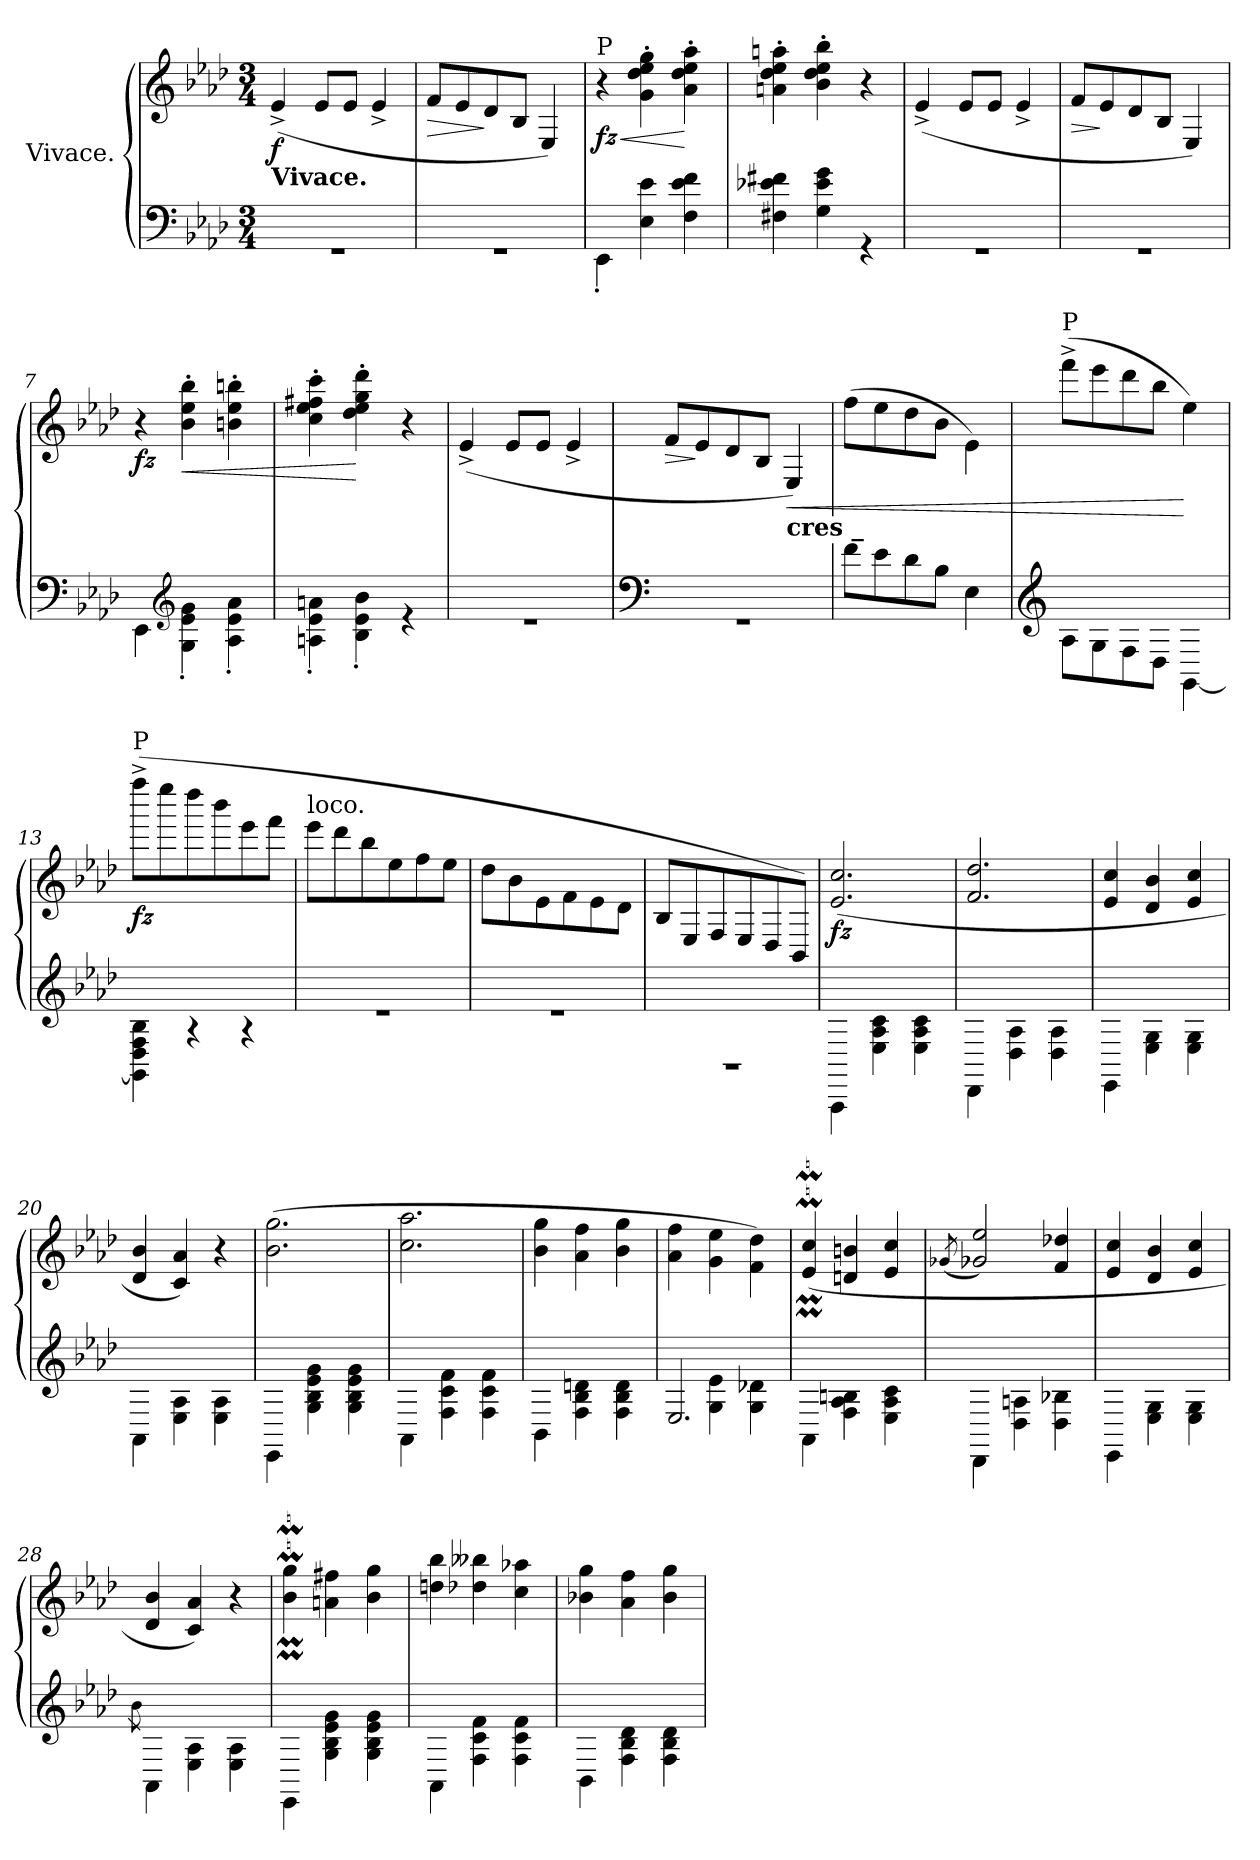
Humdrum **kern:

**kern	**kern	**dynam
*part1	*part1	*part1
*staff2	*staff1	*staff1/2
*I"Vivace.	*	*
*clefF4	*clefG2	*
*k[b-e-a-d-]	*k[b-e-a-d-]	*
*A-:	*A-:	*
*M3/4	*M3/4	*
=1	=1	=1
*^	*	*
!	!	!LO:TX:b:B:t=Vivace.	!
!	!	!	!LO:DY:b
2.ryy	2.r	(>4e-^/	f
.	.	8e-/L	.
.	.	8e-/J	.
.	.	4e-^/	.
=2	=2	=2	=2
!	!	!	!LO:HP:b
2.ryy	2.r	8f/L	>
.	.	8e-/	.
.	.	8d-/	]
.	.	8B-/J	.
.	.	4E-/)	.
=3	=3	=3	=3
!	!	!LO:TX:a:t=P	!
!	!	!	!LO:HP:b
!	!	!	!LO:DY:n=1:b
2.ryy	4EE-'\	4r	< fz
.	4E-\ 4e-\	4g\' 4dd-\' 4ee-\' 4gg\'	.
.	4F\ 4e-\ 4f\	4a-\' 4dd-\' 4ee-\' 4aa-\'	[
=4	=4	=4	=4
2.ryy	4F#X\ 4e-X\ 4f#X\	4an\' 4dd-\' 4ee-\' 4aan\'	.
.	4G\ 4e-\ 4g\	4b-\' 4dd-\' 4ee-\' 4bb-\'	.
.	4r	4r	.
=5	=5	=5	=5
2.ryy	2.r	(>4e-^/	.
.	.	8e-/L	.
.	.	8e-/J	.
.	.	4e-^/	.
=6	=6	=6	=6
!	!	!	!LO:HP:b
2.ryy	2.r	8f/L	>
.	.	8e-/	]
.	.	8d-/	.
.	.	8B-/J	.
.	.	4E-/)	.
=7	=7	=7	=7
!	!	!	!LO:DY:b
2.ryy	4EE-\	4r	fz
*clefG2	*	*	*
!	!	!	!LO:HP:b
.	4G\' 4e-\' 4g\'	4b-\' 4ee-\' 4bb-\'	<
.	4A-\' 4e-\' 4a-\'	4bn\' 4ee-\' 4bbn\'	.
=8	=8	=8	=8
2.ryy	4An\' 4e-\' 4an\'	4cc\' 4ee-\' 4ff#X\' 4ccc\'	.
.	4B-\' 4e-\' 4b-\'	4dd-\' 4ee-\' 4gg\' 4ddd-\'	[
.	4r	4r	.
!!LO:LB:g=z
=9	=9	=9	=9
2.ryy	2.r	(>4e-^/	.
.	.	8e-/L	.
.	.	8e-/J	.
.	.	4e-^/	.
=10	=10	=10	=10
*clefF4	*	*	*
!	!	!	!LO:HP:b
2.ryy	2.r	8f/L	>
.	.	8e-/	]
.	.	8d-/	.
.	.	8B-/J	.
!	!	!LO:TX:b:B:t=cres _	!
!	!	!	!LO:HP:b
.	.	4E-/)	<
=11	=11	=11	=11
2.ryy	8f\L	(>8ff\L	.
.	8e-\	8ee-\	.
.	8d-\	8dd-\	.
.	8B-\J	8b-\J	.
.	4E-\	4e-\)	.
=12	=12	=12	=12
*clefG2	*	*	*
!	!	!LO:TX:a:t=P	!
2.ryy	8A-\L	(>8fff^\L	.
.	8G\	8eee-\	.
.	8F\	8ddd-\	.
.	8D-\J	8bb-\J	.
.	[4GG\	4ee-\)	[
=13	=13	=13	=13
!	!	!LO:TX:a:t=P	!
!	!	!	!LO:DY:b
2.ryy	4GG\] 4D-\ 4F\ 4B-\	(>8ffff^\L	fz
.	.	8eeee-\	.
.	4r	8dddd-\	.
.	.	8bbb-\	.
.	4r	8eee-\	.
.	.	8fff\J	.
=14	=14	=14	=14
!	!	!LO:TX:a:t=loco.	!
2.ryy	2.r	8eee-\L	.
.	.	8ddd-\	.
.	.	8bb-\	.
.	.	8ee-\	.
.	.	8ff\	.
.	.	8ee-\J	.
!!LO:LB:g=z
=15	=15	=15	=15
2.ryy	2.r	8dd-\L	.
.	.	8b-\	.
.	.	8e-\	.
.	.	8f\	.
.	.	8e-\	.
.	.	8d-\J	.
=16	=16	=16	=16
2.ryy	2.rBB	8B-/L	.
.	.	8E-/	.
.	.	8F/	.
.	.	8E-/	.
.	.	8D-/	.
.	.	8BB-/J)	.
=17	=17	=17	=17
!	!	!	!LO:DY:b
2.ryy	4AAA-\	(<2.e-/ 2.cc/	fz
.	4E-\ 4A-\ 4c\	.	.
.	4E-\ 4A-\ 4c\	.	.
=18	=18	=18	=18
2.ryy	4DD-\	2.f/ 2.dd-/	.
.	4D-\ 4A-\	.	.
.	4D-\ 4A-\	.	.
=19	=19	=19	=19
2.ryy	4EE-\	4e-/ 4cc/	.
.	4E-\ 4G\	4d-/ 4b-/	.
.	4E-\ 4G\	4e-/ 4cc/	.
=20	=20	=20	=20
2.ryy	4AA-\	4d-/ 4b-/	.
.	4E-\ 4A-\	4c/ 4a-/)	.
.	4E-\ 4A-\	4r	.
=21	=21	=21	=21
2.ryy	4EE-\	(>2.b-\ 2.gg\	.
.	4G\ 4B-\ 4e-\ 4g\	.	.
.	4G\ 4B-\ 4e-\ 4g\	.	.
=22	=22	=22	=22
2.ryy	4AA-\	2.cc\ 2.aa-\	.
.	4F\ 4c\ 4f\	.	.
.	4F\ 4c\ 4f\	.	.
!!LO:LB:g=z
=23	=23	=23	=23
2.ryy	4BB-\	4b-\ 4gg\	.
.	4F\ 4B-\ 4dn\	4a-\ 4ff\	.
.	4F\ 4B-\ 4d\	4b-\ 4gg\	.
=24	=24	=24	=24
2.E-/	4ryy	4a-\ 4ff\	.
.	4G\ 4e-\	4g\ 4ee-\	.
.	4G\ 4d-X\	4f\ 4dd-\)	.
=25	=25	=25	=25
2.ryy	4AA-\	(<4e-/M 4cc/M	.
.	4F\ 4A-\ 4Bn\	4dn/ 4bn/	.
.	4E-\ 4A-\ 4c\	4e-/ 4cc/	.
=26	=26	=26	=26
.	.	(<8qg-X/	.
2.ryy	4DD-\	2g-/ 2ee-/)	.
.	4D-\ 4An\	.	.
.	4D-\ 4B-X\	4f/ 4dd-X/	.
=27	=27	=27	=27
2.ryy	4EE-\	4e-/ 4cc/	.
.	4E-\ 4G\	4d-/ 4b-/	.
.	4E-\ 4G\	4e-/ 4cc/	.
=28	=28	=28	=28
.	(<8qb-\	.	.
2.ryy	4AA-\	4d-/ 4b-/	.
.	4E-\ 4A-\	4c/ 4a-/)	.
.	4E-\ 4A-\	4r	.
=29	=29	=29	=29
2.ryy	4EE-\	4b-\M 4gg\M)	.
.	4G\ 4B-\ 4e-\ 4g\	4an\ 4ff#X\	.
.	4G\ 4B-\ 4e-\ 4g\	4b-\ 4gg\	.
=30	=30	=30	=30
2.ryy	4AA-\	4ddn\ 4bb-\	.
.	4F\ 4c\ 4f\	4dd-X\ 4bb--X\	.
.	4F\ 4c\ 4f\	4cc\ 4aa-X\	.
!!LO:PB:g=z
=31	=31	=31	=31
2.ryy	4BB-\	4b-X\ 4gg\	.
.	4F\ 4B-\ 4d-\	4a-\ 4ff\	.
.	4F\ 4B-\ 4d-\	4b-\ 4gg\	.
*v	*v	*	*
=	=	=
*-	*-	*-
